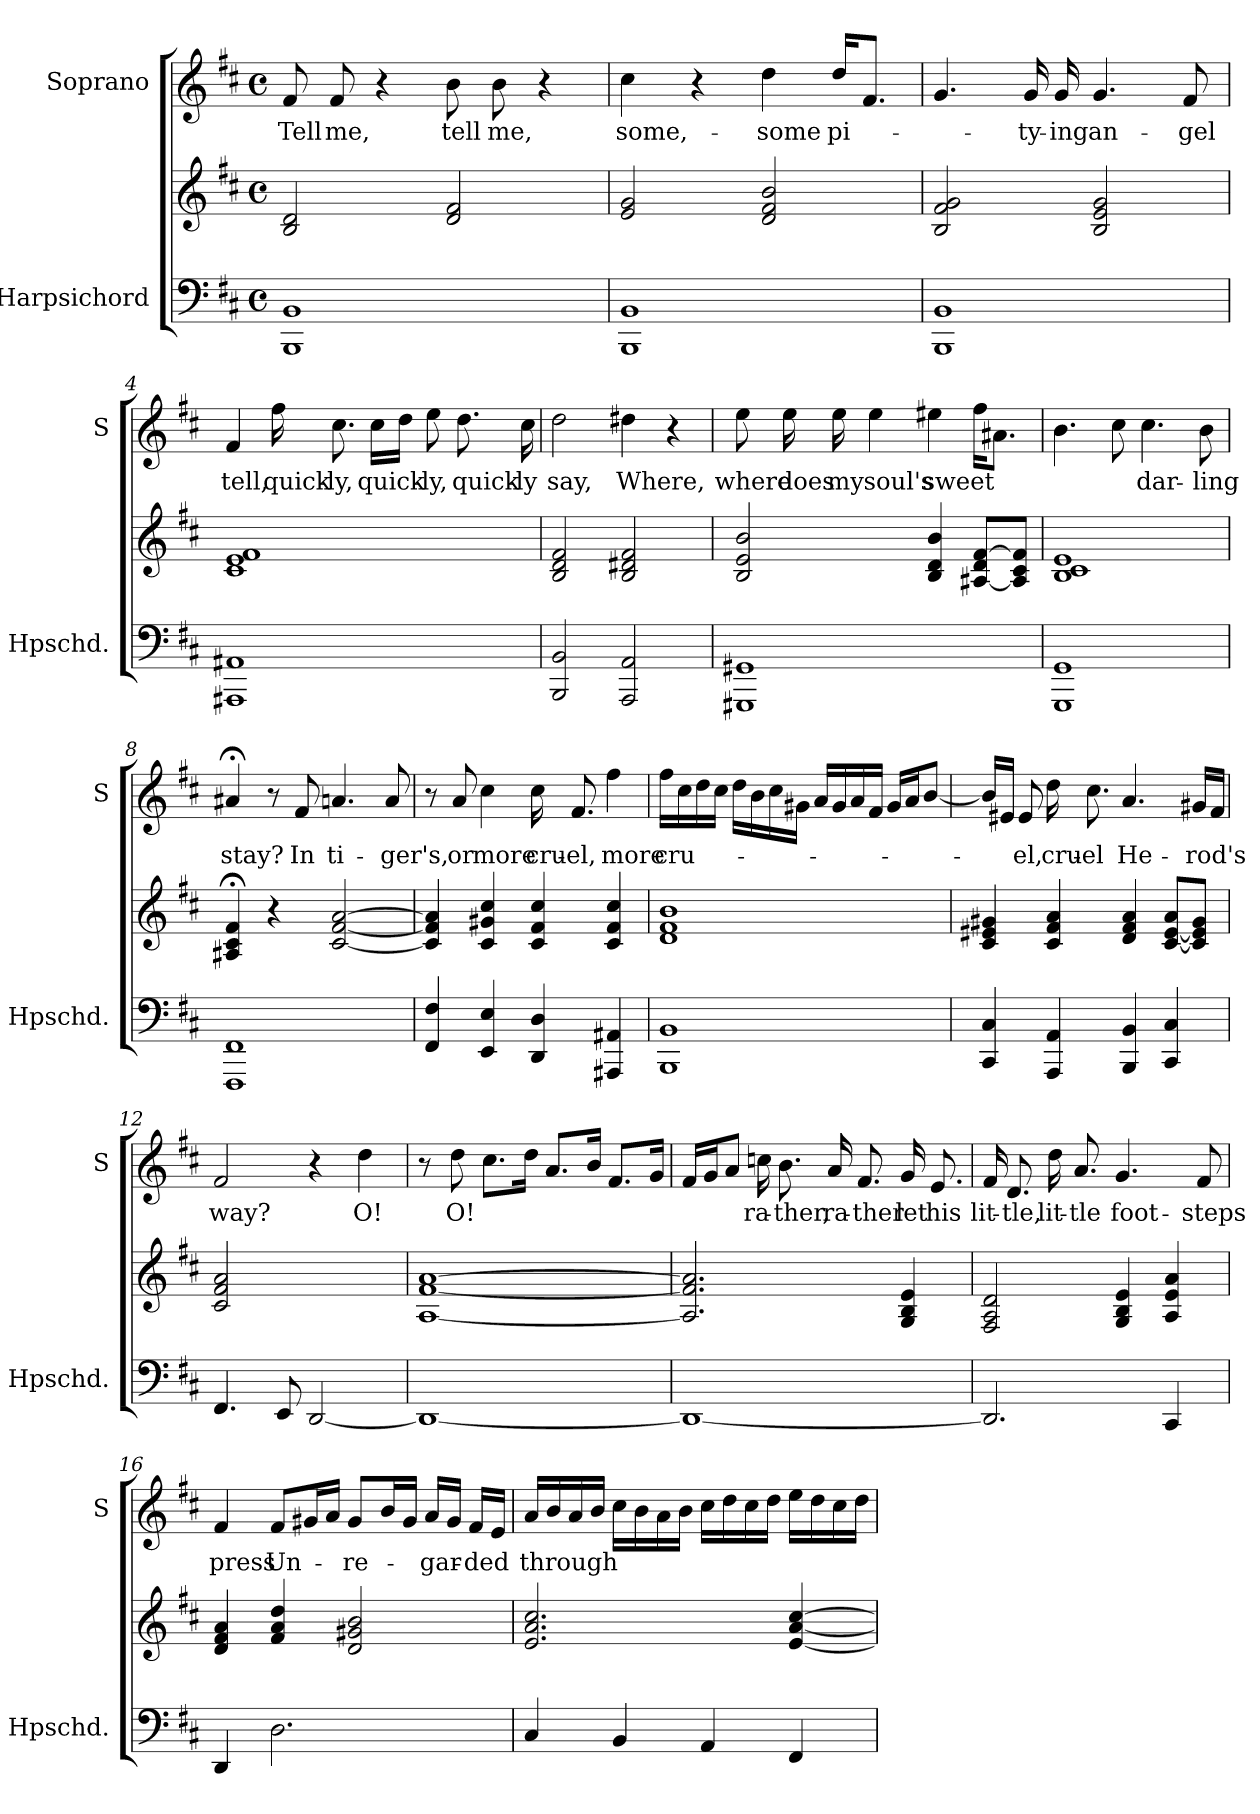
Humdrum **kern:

**kern	**kern	**kern	**text
*part2	*part2	*part1	*part1
*staff3	*staff2	*staff1	*staff1
*I"Harpsichord	*	*I"Soprano	*
*I'Hpschd.	*	*I'S	*
*clefF4	*clefG2	*clefG2	*
*k[f#c#]	*k[f#c#]	*k[f#c#]	*
*D:	*D:	*D:	*
*M4/4	*M4/4	*M4/4	*
*met(c)	*met(c)	*met(c)	*
=1	=1	=1	=1
!	!	!	!LO:LY:b
1BBB 1BB	2B/ 2d/	8f#/	Tell
!	!	!	!LO:LY:b
.	.	8f#/	me,
.	.	4r	.
!	!	!	!LO:LY:b
.	2d/ 2f#/	8b\	tell
!	!	!	!LO:LY:b
.	.	8b\	me,
.	.	4r	.
=2	=2	=2	=2
!	!	!	!LO:LY:b
1BBB 1BB	2e/ 2g/	4cc#\	some,-
.	.	4r	.
!	!	!	!LO:LY:b
.	2d/ 2f#/ 2b/	4dd\	-some
!	!	!	!LO:LY:b
.	.	16dd/KL	pi-
.	.	8.f#/J	.
=3	=3	=3	=3
1BBB 1BB	2B/ 2f#/ 2g/	4.g/	.
!	!	!	!LO:LY:b
.	.	16g/	-ty-
!	!	!	!LO:LY:b
.	.	16g/	-ing
!	!	!	!LO:LY:b
.	2B/ 2e/ 2g/	4.g/	an-
!	!	!	!LO:LY:b
.	.	8f#/	-gel
=4	=4	=4	=4
!	!	!	!LO:LY:b
1AAA#X 1AA#X	1c# 1e 1f#	4f#/	tell,
!	!	!	!LO:LY:b
.	.	16ff#\	quick-
!	!	!	!LO:LY:b
.	.	8.cc#\	-ly,
!	!	!	!LO:LY:b
.	.	16cc#\LL	quick-
.	.	16dd\JJ	.
!	!	!	!LO:LY:b
.	.	8ee\	-ly,
!	!	!	!LO:LY:b
.	.	8.dd\	quick-
!	!	!	!LO:LY:b
.	.	16cc#\	-ly
!!LO:LB:g=z
=5	=5	=5	=5
!	!	!	!LO:LY:b
2BBB/ 2BB/	2B/ 2d/ 2f#/	2dd\	say,
!	!	!	!LO:LY:b
2AAA/ 2AA/	2B/ 2d#X/ 2f#/	4dd#X\	Where,
.	.	4r	.
=6	=6	=6	=6
!	!	!	!LO:LY:b
1GGG#X 1GG#X	2B/ 2e/ 2b/	8ee\	where
!	!	!	!LO:LY:b
.	.	16ee\	does
!	!	!	!LO:LY:b
.	.	16ee\	my
!	!	!	!LO:LY:b
.	.	4ee\	soul's
!	!	!	!LO:LY:b
.	4B/ 4d/ 4b/	4ee#X\	sweet
.	[8A#X/ 8d/ [8f#/L	16ff#\KL	.
.	.	8.a#X\J	.
.	8A#/] 8c#/ 8f#/]J	.	.
=7	=7	=7	=7
1GGG 1GG	1B 1c# 1e	4.b\	.
.	.	8cc#\	.
!	!	!	!LO:LY:b
.	.	4.cc#\	dar-
!	!	!	!LO:LY:b
.	.	8b\	-ling
=8	=8	=8	=8
!	!	!	!LO:LY:b
1FFF# 1FF#	4A#X/;< 4c#/;< 4f#/;<	4a#X;</	stay?
.	4r	8r	.
!	!	!	!LO:LY:b
.	.	8f#/	In
!	!	!	!LO:LY:b
.	[2c#/ [2f#/ [2a/	4.an/	ti-
!	!	!	!LO:LY:b
.	.	8a/	-ger's,
!!LO:LB:g=z
=9	=9	=9	=9
4FF#/ 4F#/	4c#/] 4f#/] 4a/]	8r	.
!	!	!	!LO:LY:b
.	.	8a/	or
!	!	!	!LO:LY:b
4EE/ 4E/	4c#/ 4g#X/ 4cc#/	4cc#\	more
!	!	!	!LO:LY:b
4DD/ 4D/	4c#/ 4f#/ 4cc#/	16cc#\	cru-
!	!	!	!LO:LY:b
.	.	8.f#/	-el,
!	!	!	!LO:LY:b
4AAA#X/ 4AA#X/	4c#/ 4f#/ 4cc#/	4ff#\	more
=10	=10	=10	=10
!	!	!	!LO:LY:b
1BBB 1BB	1d 1f# 1b	16ff#\LL	cru-
.	.	16cc#\	.
.	.	16dd\	.
.	.	16cc#\JJ	.
.	.	16dd\LL	.
.	.	16b\	.
.	.	16cc#\	.
.	.	16g#X\JJ	.
.	.	16a/LL	.
.	.	16g#/	.
.	.	16a/	.
.	.	16f#/JJ	.
.	.	16g#/LL	.
.	.	16a/J	.
.	.	[8b/J	.
=11	=11	=11	=11
4CC#/ 4C#/	4c#/ 4e#X/ 4g#X/	16b/LL]	.
.	.	16e#X/JJ	.
!	!	!	!LO:LY:b
.	.	8e#/	-el,
!	!	!	!LO:LY:b
4AAA/ 4AA/	4c#/ 4f#/ 4a/	16dd\	cru-
!	!	!	!LO:LY:b
.	.	8.cc#\	-el
!	!	!	!LO:LY:b
4BBB/ 4BB/	4d/ 4f#/ 4a/	4.a/	He-
4CC#/ 4C#/	[8c#/ [8e#/ 8a/L	.	.
!	!	!	!LO:LY:b
.	8c#/] 8e#/] 8g#/J	16g#X/LL	-rod's
.	.	16f#/JJ	.
=12	=12	=12	=12
!	!	!	!LO:LY:b
4.FF#/	2c#/ 2f#/ 2a/	2f#/	way?
8EE/	.	.	.
[2DD/	2ryy	4r	.
!	!	!	!LO:LY:b
.	.	4dd\	O!
!!LO:PB:g=z
=13	=13	=13	=13
1DD_	[1A [1f# [1a	8r	.
!	!	!	!LO:LY:b
.	.	8dd\	O!
.	.	8.cc#\L	.
.	.	16dd\Jk	.
.	.	8.a/L	.
.	.	16b/Jk	.
.	.	8.f#/L	.
.	.	16g/Jk	.
=14	=14	=14	=14
1DD_	2.A/] 2.f#/] 2.a/]	16f#/LL	.
.	.	16g/J	.
.	.	8a/J	.
!	!	!	!LO:LY:b
.	.	16ccn\	ra-
!	!	!	!LO:LY:b
.	.	8.b\	-ther,
!	!	!	!LO:LY:b
.	.	16a/	ra-
!	!	!	!LO:LY:b
.	.	8.f#/	-ther
!	!	!	!LO:LY:b
.	4G/ 4B/ 4e/	16g/	let
!	!	!	!LO:LY:b
.	.	8.e/	his
=15	=15	=15	=15
!	!	!	!LO:LY:b
2.DD/]	2F#/ 2A/ 2d/	16f#/	lit-
!	!	!	!LO:LY:b
.	.	8.d/	-tle,
!	!	!	!LO:LY:b
.	.	16dd\	lit-
!	!	!	!LO:LY:b
.	.	8.a/	-tle
!	!	!	!LO:LY:b
.	4G/ 4B/ 4e/	4.g/	foot-
4CC#/	4A/ 4e/ 4a/	.	.
!	!	!	!LO:LY:b
.	.	8f#/	-steps
=16	=16	=16	=16
!	!	!	!LO:LY:b
4DD/	4d/ 4f#/ 4a/	4f#/	press
!	!	!	!LO:LY:b
2.D\	4f#/ 4a/ 4dd/	8f#/L	Un-
.	.	16g#X/L	.
.	.	16a/JJ	.
!	!	!	!LO:LY:b
.	2d/ 2g#X/ 2b/	8g#/L	-re-
.	.	16b/L	.
.	.	16g#/JJ	.
!	!	!	!LO:LY:b
.	.	16a/LL	-gar-
.	.	16g#/JJ	.
!	!	!	!LO:LY:b
.	.	16f#/LL	-ded
.	.	16e/JJ	.
!!LO:LB:g=z
=17	=17	=17	=17
!	!	!	!LO:LY:b
4C#/	2.e/ 2.a/ 2.cc#/	16a/LL	through
.	.	16b/	.
.	.	16a/	.
.	.	16b/JJ	.
4BB/	.	16cc#\LL	.
.	.	16b\	.
.	.	16a\	.
.	.	16b\JJ	.
4AA/	.	16cc#\LL	.
.	.	16dd\	.
.	.	16cc#\	.
.	.	16dd\JJ	.
4FF#/	[4e/ [4a/ [4cc#/	16ee\LL	.
.	.	16dd\	.
.	.	16cc#\	.
.	.	16dd\JJ	.
=	=	=	=
*-	*-	*-	*-
